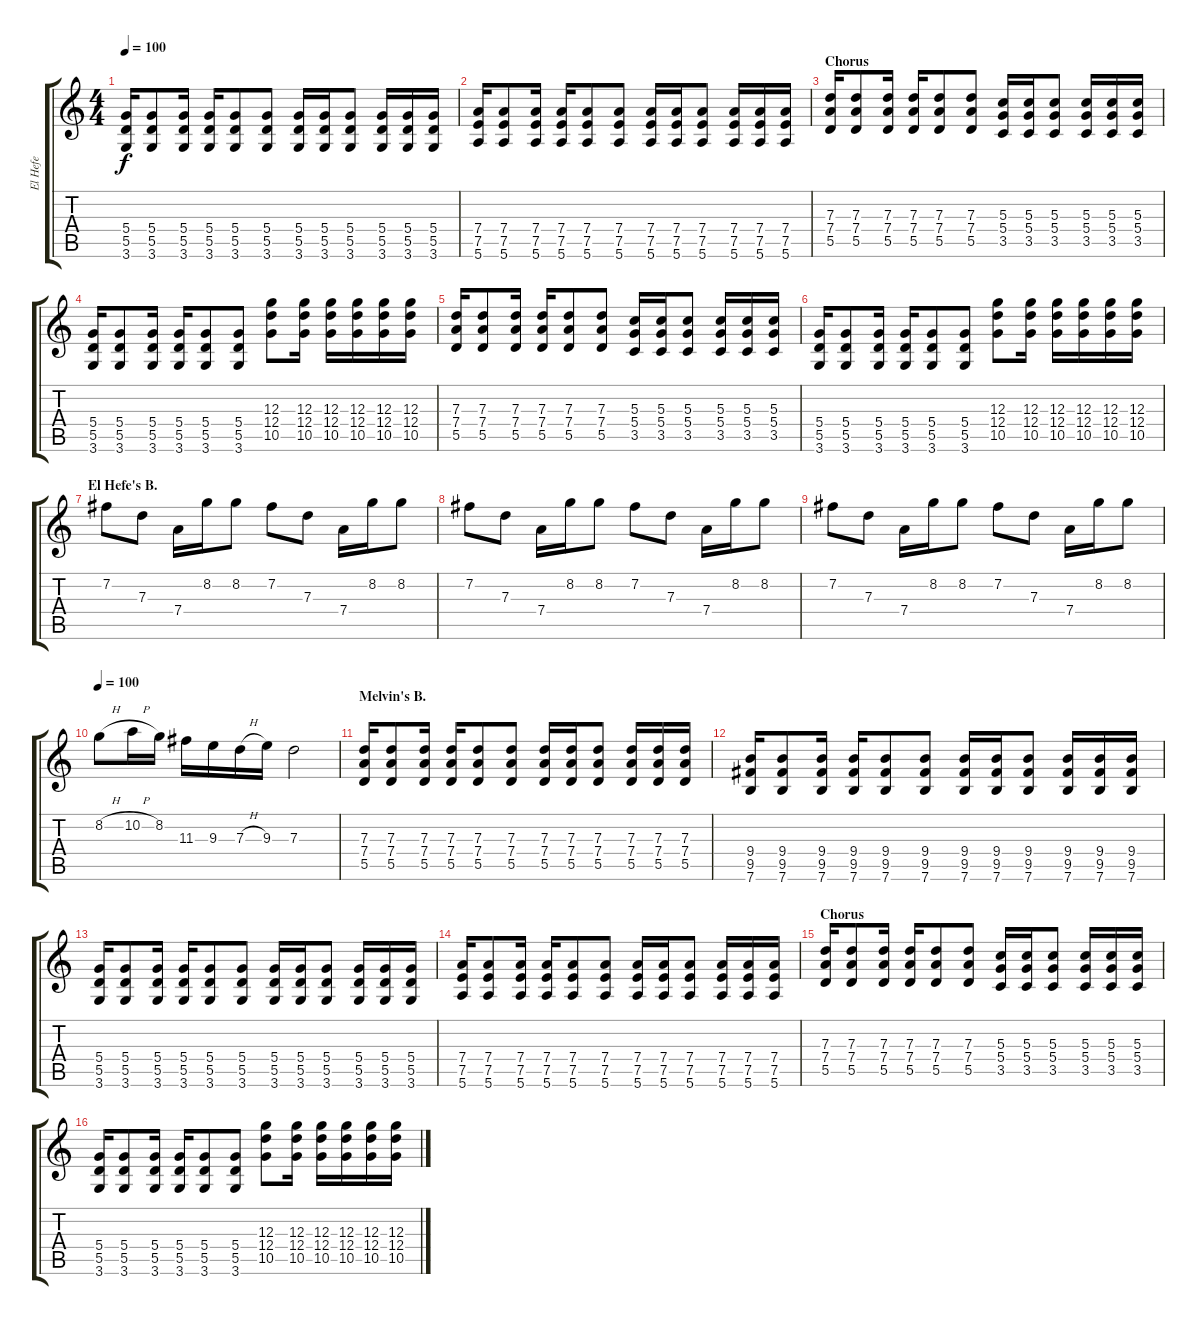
\track ("El Hefe" "El Hefe") {instrument overdrivenguitar}
\staff {score tabs}
\tuning (E4 B3 G3 D3 A2 E2) {hide}
\ts (4 4)
\tempo 100
\clef g2
\ks c
(5.4 5.5 3.6).16{dy f} (5.4 5.5 3.6).8 (5.4 5.5 3.6).16 (5.4 5.5 3.6).16 (5.4 5.5 3.6).8 (5.4 5.5 3.6).8 (5.4 5.5 3.6).16 (5.4 5.5 3.6).16 (5.4 5.5 3.6).8 (5.4 5.5 3.6).16 (5.4 5.5 3.6).16 (5.4 5.5 3.6).16 |
(7.4 7.5 5.6).16 (7.4 7.5 5.6).8 (7.4 7.5 5.6).16 (7.4 7.5 5.6).16 (7.4 7.5 5.6).8 (7.4 7.5 5.6).8 (7.4 7.5 5.6).16 (7.4 7.5 5.6).16 (7.4 7.5 5.6).8 (7.4 7.5 5.6).16 (7.4 7.5 5.6).16 (7.4 7.5 5.6).16 |
\section ("" "Chorus")
(7.3 7.4 5.5).16 (7.3 7.4 5.5).8 (7.3 7.4 5.5).16 (7.3 7.4 5.5).16 (7.3 7.4 5.5).8 (7.3 7.4 5.5).8 (5.3 5.4 3.5).16 (5.3 5.4 3.5).16 (5.3 5.4 3.5).8 (5.3 5.4 3.5).16 (5.3 5.4 3.5).16 (5.3 5.4 3.5).16 |
(5.4 5.5 3.6).16 (5.4 5.5 3.6).8 (5.4 5.5 3.6).16 (5.4 5.5 3.6).16 (5.4 5.5 3.6).8 (5.4 5.5 3.6).8 (12.3 12.4 10.5).8 (12.3 12.4 10.5).16 (12.3 12.4 10.5).16 (12.3 12.4 10.5).16 (12.3 12.4 10.5).16 (12.3 12.4 10.5).16 |
(7.3 7.4 5.5).16 (7.3 7.4 5.5).8 (7.3 7.4 5.5).16 (7.3 7.4 5.5).16 (7.3 7.4 5.5).8 (7.3 7.4 5.5).8 (5.3 5.4 3.5).16 (5.3 5.4 3.5).16 (5.3 5.4 3.5).8 (5.3 5.4 3.5).16 (5.3 5.4 3.5).16 (5.3 5.4 3.5).16 |
(5.4 5.5 3.6).16 (5.4 5.5 3.6).8 (5.4 5.5 3.6).16 (5.4 5.5 3.6).16 (5.4 5.5 3.6).8 (5.4 5.5 3.6).8 (12.3 12.4 10.5).8 (12.3 12.4 10.5).16 (12.3 12.4 10.5).16 (12.3 12.4 10.5).16 (12.3 12.4 10.5).16 (12.3 12.4 10.5).16 |
\section ("" "El Hefe's B.")
7.2.8{instrument electricguitarmuted} 7.3.8 7.4.16 8.2.16 8.2.8 7.2.8 7.3.8 7.4.16 8.2.16 8.2.8 |
7.2.8 7.3.8 7.4.16 8.2.16 8.2.8 7.2.8 7.3.8 7.4.16 8.2.16 8.2.8 |
7.2.8 7.3.8 7.4.16 8.2.16 8.2.8 7.2.8 7.3.8 7.4.16 8.2.16 8.2.8 |
\tempo 100
8.2{h}.8{instrument distortionguitar} 10.2{h}.16 8.2.16 11.3.16 9.3.16 7.3{h}.16 9.3.16 7.3.2 |
\section ("" "Melvin's B.")
(7.3 7.4 5.5).16{volume 8} (7.3 7.4 5.5).8 (7.3 7.4 5.5).16 (7.3 7.4 5.5).16 (7.3 7.4 5.5).8 (7.3 7.4 5.5).8 (7.3 7.4 5.5).16 (7.3 7.4 5.5).16 (7.3 7.4 5.5).8 (7.3 7.4 5.5).16 (7.3 7.4 5.5).16 (7.3 7.4 5.5).16 |
(9.4 9.5 7.6).16 (9.4 9.5 7.6).8 (9.4 9.5 7.6).16 (9.4 9.5 7.6).16 (9.4 9.5 7.6).8 (9.4 9.5 7.6).8 (9.4 9.5 7.6).16 (9.4 9.5 7.6).16 (9.4 9.5 7.6).8 (9.4 9.5 7.6).16 (9.4 9.5 7.6).16 (9.4 9.5 7.6).16 |
(5.4 5.5 3.6).16 (5.4 5.5 3.6).8 (5.4 5.5 3.6).16 (5.4 5.5 3.6).16 (5.4 5.5 3.6).8 (5.4 5.5 3.6).8 (5.4 5.5 3.6).16 (5.4 5.5 3.6).16 (5.4 5.5 3.6).8 (5.4 5.5 3.6).16 (5.4 5.5 3.6).16 (5.4 5.5 3.6).16 |
(7.4 7.5 5.6).16 (7.4 7.5 5.6).8 (7.4 7.5 5.6).16 (7.4 7.5 5.6).16 (7.4 7.5 5.6).8 (7.4 7.5 5.6).8 (7.4 7.5 5.6).16 (7.4 7.5 5.6).16 (7.4 7.5 5.6).8 (7.4 7.5 5.6).16 (7.4 7.5 5.6).16 (7.4 7.5 5.6).16 |
\section ("" "Chorus")
(7.3 7.4 5.5).16{volume 14} (7.3 7.4 5.5).8 (7.3 7.4 5.5).16 (7.3 7.4 5.5).16 (7.3 7.4 5.5).8 (7.3 7.4 5.5).8 (5.3 5.4 3.5).16 (5.3 5.4 3.5).16 (5.3 5.4 3.5).8 (5.3 5.4 3.5).16 (5.3 5.4 3.5).16 (5.3 5.4 3.5).16 |
(5.4 5.5 3.6).16 (5.4 5.5 3.6).8 (5.4 5.5 3.6).16 (5.4 5.5 3.6).16 (5.4 5.5 3.6).8 (5.4 5.5 3.6).8 (12.3 12.4 10.5).8 (12.3 12.4 10.5).16 (12.3 12.4 10.5).16 (12.3 12.4 10.5).16 (12.3 12.4 10.5).16 (12.3 12.4 10.5).16
